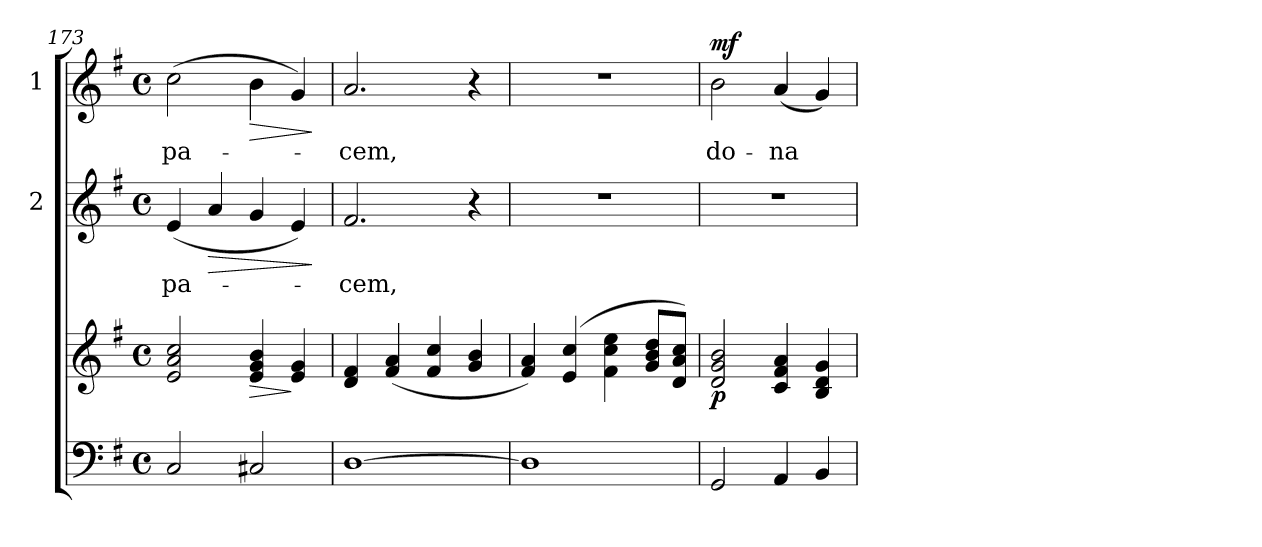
**kern	**kern	**dynam	**kern	**text	**dynam	**kern	**text	**dynam
*part3	*part3	*part3	*part2	*part2	*part2	*part1	*part1	*part1
*staff4	*staff3	*staff3/4	*staff2	*staff2	*staff2	*staff1	*staff1	*staff1
*	*	*	*I"2	*	*	*I"1	*	*
*clefF4	*clefG2	*	*clefG2	*	*	*clefG2	*	*
*	*	*	*ITrd7c12	*	*	*ITrd7c12	*	*
*k[f#]	*k[f#]	*	*k[f#]	*	*	*k[f#]	*	*
*G:	*G:	*	*G:	*	*	*G:	*	*
*M4/4	*M4/4	*	*M4/4	*	*	*M4/4	*	*
*met(c)	*met(c)	*	*met(c)	*	*	*met(c)	*	*
=173	=173	=173	=173	=173	=173	=173	=173	=173
!	!	!	!	!LO:LY:b	!	!	!LO:LY:b	!
2C/	2e/ 2a/ 2cc/	.	(<4E/	pa-	.	(>2c\	pa-	.
!	!	!	!	!	!LO:HP:b	!	!	!
.	.	.	4A/	.	>	.	.	.
!	!	!LO:HP:b	!	!	!	!	!	!LO:HP:b
2C#X/	4e/ 4g/ 4b/	>	4G/	.	.	4B\	.	>
.	4e/ 4g/	]	4E/)	.	.	4G/)	.	.
.	.	.	.	.	]	.	.	]
=174	=174	=174	=174	=174	=174	=174	=174	=174
!	!	!	!	!LO:LY:b	!	!	!LO:LY:b	!
[1D	4d/ 4f#/	.	2.F#/	-cem,	.	2.A/	-cem,	.
.	(4f#/ 4a/	.	.	.	.	.	.	.
.	4f#/ 4cc/	.	.	.	.	.	.	.
.	4g/ 4b/	.	4r	.	.	4r	.	.
=175	=175	=175	=175	=175	=175	=175	=175	=175
1D]	4f#/ 4a/)	.	1r	.	.	1r	.	.
.	(4e/ 4cc/	.	.	.	.	.	.	.
.	4f#\ 4cc\ 4ee\	.	.	.	.	.	.	.
.	8g/ 8b/ 8dd/L	.	.	.	.	.	.	.
.	8d/ 8a/ 8cc/J)	.	.	.	.	.	.	.
=176	=176	=176	=176	=176	=176	=176	=176	=176
!	!	!LO:DY:b	!	!	!	!	!LO:LY:b	!LO:DY:a
2GG/	2d/ 2g/ 2b/	p	1r	.	.	2B\	do-	mf
!	!	!	!	!	!	!	!LO:LY:b	!
4AA/	4c/ 4f#/ 4a/	.	.	.	.	(<4A/	-na	.
4BB/	4B/ 4d/ 4g/	.	.	.	.	4G/)	.	.
=	=	=	=	=	=	=	=	=
*-	*-	*-	*-	*-	*-	*-	*-	*-
